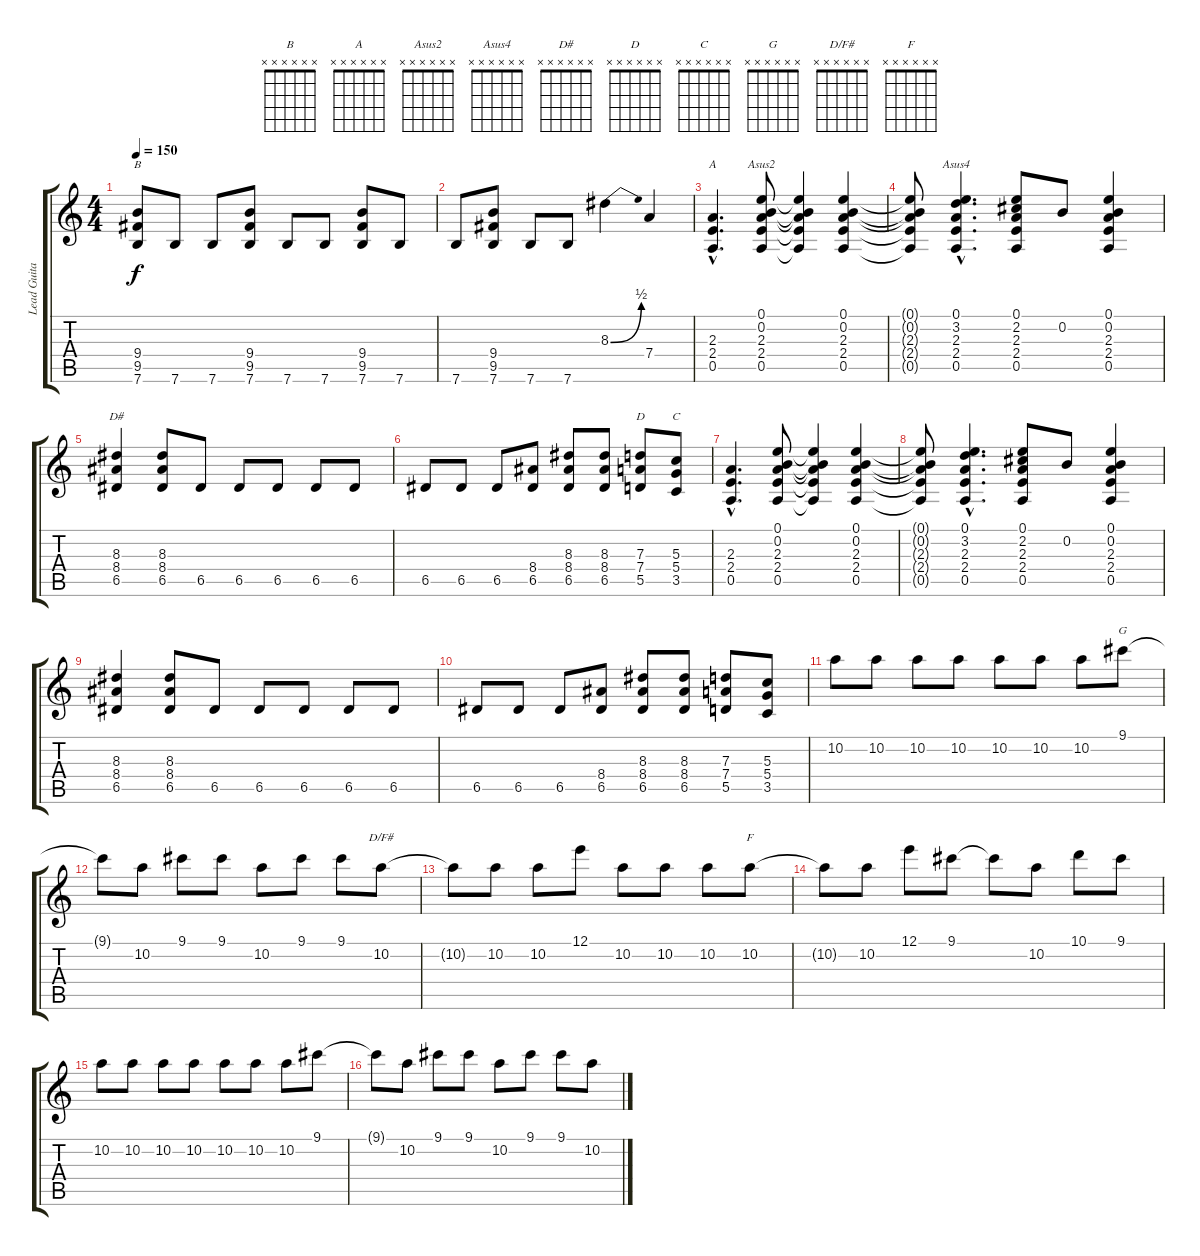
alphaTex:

\track ("Lead Guitar" "Lead Guita") {instrument overdrivenguitar}
\staff {score tabs}
\tuning (E4 B3 G3 D3 A2 E2) {hide}
\chord ("B" x x x x x x) {firstfret 0}
\chord ("A" x x x x x x) {firstfret 0}
\chord ("Asus2" x x x x x x) {firstfret 0}
\chord ("Asus4" x x x x x x) {firstfret 0}
\chord ("D#" x x x x x x) {firstfret 0}
\chord ("D" x x x x x x) {firstfret 0}
\chord ("C" x x x x x x) {firstfret 0}
\chord ("G" x x x x x x) {firstfret 0}
\chord ("D/F#" x x x x x x) {firstfret 0}
\chord ("F" x x x x x x) {firstfret 0}
\ts (4 4)
\tempo 150
\clef g2
\ks c
(9.4 9.5 7.6).8{ch "B" dy f} 7.6.8 7.6.8 (9.4 9.5 7.6).8 7.6.8 7.6.8 (9.4 9.5 7.6).8 7.6.8 |
7.6.8 (9.4 9.5 7.6).8 7.6.8 7.6.8 8.3{be (bend 0 0 60 2)}.4 7.4.4 |
(2.3{hac} 2.4{hac} 0.5{hac}).4{d ch "A"} (0.1 0.2 2.3 2.4 0.5).8{ch "Asus2"} (0.1{t} 0.2{t} 2.3{t} 2.4{t} 0.5{t}).4 (0.1 0.2 2.3 2.4 0.5).4 |
(0.1{t} 0.2{t} 2.3{t} 2.4{t} 0.5{t}).8 (0.1{hac} 3.2{hac} 2.3{hac} 2.4{hac} 0.5{hac}).4{d ch "Asus4"} (0.1 2.2 2.3 2.4 0.5).8 0.2.8 (0.1 0.2 2.3 2.4 0.5).4 |
(8.3 8.4 6.5).4{ch "D#"} (8.3 8.4 6.5).8 6.5.8 6.5.8 6.5.8 6.5.8 6.5.8 |
6.5.8 6.5.8 6.5.8 (8.4 6.5).8 (8.3 8.4 6.5).8 (8.3 8.4 6.5).8 (7.3 7.4 5.5).8{ch "D"} (5.3 5.4 3.5).8{ch "C"} |
(2.3{hac} 2.4{hac} 0.5{hac}).4{d} (0.1 0.2 2.3 2.4 0.5).8 (0.1{t} 0.2{t} 2.3{t} 2.4{t} 0.5{t}).4 (0.1 0.2 2.3 2.4 0.5).4 |
(0.1{t} 0.2{t} 2.3{t} 2.4{t} 0.5{t}).8 (0.1{hac} 3.2{hac} 2.3{hac} 2.4{hac} 0.5{hac}).4{d} (0.1 2.2 2.3 2.4 0.5).8 0.2.8 (0.1 0.2 2.3 2.4 0.5).4 |
(8.3 8.4 6.5).4 (8.3 8.4 6.5).8 6.5.8 6.5.8 6.5.8 6.5.8 6.5.8 |
6.5.8 6.5.8 6.5.8 (8.4 6.5).8 (8.3 8.4 6.5).8 (8.3 8.4 6.5).8 (7.3 7.4 5.5).8 (5.3 5.4 3.5).8 |
10.2.8 10.2.8 10.2.8 10.2.8 10.2.8 10.2.8 10.2.8 9.1.8{ch "G"} |
9.1{t}.8 10.2.8 9.1.8 9.1.8 10.2.8 9.1.8 9.1.8 10.2.8{ch "D/F#"} |
10.2{t}.8 10.2.8 10.2.8 12.1.8 10.2.8 10.2.8 10.2.8 10.2.8{ch "F"} |
10.2{t}.8 10.2.8 12.1.8 9.1.8 9.1{t}.8 10.2.8 10.1.8 9.1.8 |
10.2.8 10.2.8 10.2.8 10.2.8 10.2.8 10.2.8 10.2.8 9.1.8 |
9.1{t}.8 10.2.8 9.1.8 9.1.8 10.2.8 9.1.8 9.1.8 10.2.8
